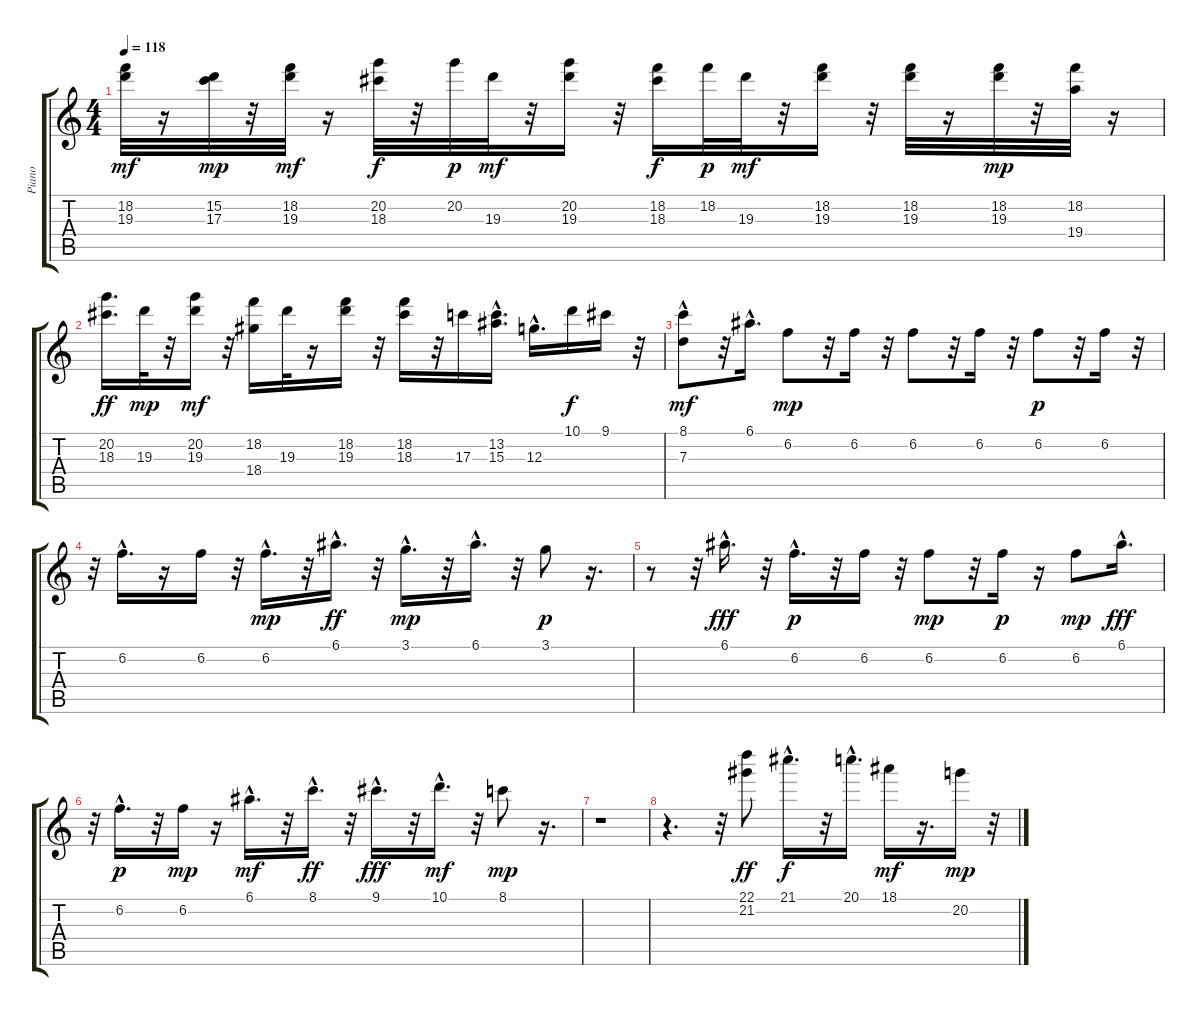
\track ("Piano" "Piano") {instrument acousticgrandpiano}
\staff {score tabs}
\tuning (E5 B4 G4 D4 A3 E3) {hide}
\ts (4 4)
\tempo 118
\clef g2
\ks c
(18.2 19.3).32{dy mf} r.16 (15.2 17.3).32{dy mp} r.32 (18.2 19.3).32{dy mf} r.16 (20.2 18.3).32{dy f} r.32 20.2.32{dy p} 19.3.32{dy mf} r.32 (20.2 19.3).16 r.32 (18.2 18.3).16{dy f} 18.2.32{dy p} 19.3.32{dy mf} r.32 (18.2 19.3).16 r.32 (18.2 19.3).32 r.16 (18.2 19.3).32{dy mp} r.32 (18.2 19.4).32 r.16 |
(20.2 18.3).16{d dy ff} 19.3.32{dy mp} r.32 (20.2 19.3).16{dy mf} r.32 (18.2 18.4).16 19.3.32 r.16 (18.2 19.3).16 r.32 (18.2 18.3).16 r.32 17.3.16 (13.2 15.3{hac}).16{d} 12.3{hac}.16{d} 10.1.16{dy f} 9.1.16 r.32 |
(8.1{hac} 7.3).8{dy mf} r.32 6.1{hac}.16{d} 6.2.8{dy mp} r.32 6.2.16 r.32 6.2.8 r.32 6.2.16 r.32 6.2.8{dy p} r.32 6.2.16 r.32 |
r.32 6.2{hac}.16{d} r.16 6.2.16 r.32 6.2{hac}.16{d dy mp} r.32 6.1{hac}.16{d dy ff} r.32 3.1{hac}.16{d dy mp} r.32 6.1{hac}.16{d} r.32 3.1.8{dy p} r.16{d} |
r.8 r.32 6.1{hac}.16{d dy fff} r.32 6.2{hac}.16{d dy p} r.32 6.2.16 r.32 6.2.8{dy mp} r.32 6.2.16{dy p} r.16 6.2.8{dy mp} 6.1{hac}.16{d dy fff} |
r.32 6.2{hac}.16{d dy p} r.32 6.2.16{dy mp} r.16 6.1{hac}.16{d dy mf} r.32 8.1{hac}.16{d dy ff} r.32 9.1{hac}.16{d dy fff} r.32 10.1{hac}.16{d dy mf} r.32 8.1.8{dy mp} r.16{d} |
r.1 |
r.4{d} r.32 (22.1 21.2).8{dy ff} 21.1{hac}.16{d dy f} r.32 20.1{hac}.16{d} 18.1.16{dy mf} r.16{d} 20.2.16{dy mp} r.32
